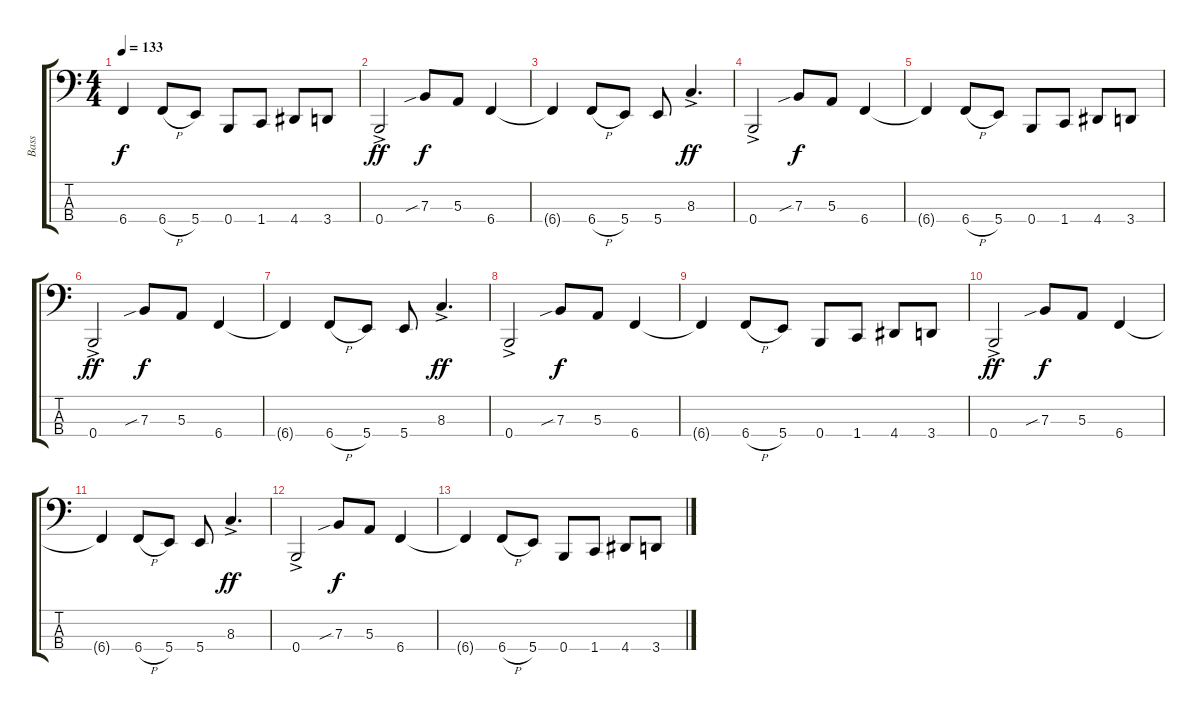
\track ("Bass" "Bass") {instrument electricbassfinger}
\staff {score tabs}
\tuning (D2 A1 E1 B0) {hide}
\ts (4 4)
\tempo 133
\clef f4
\ks c
6.4{t}.4{dy f} 6.4{h}.8 5.4.8 0.4.8 1.4.8 4.4.8 3.4.8 |
0.4{ac}.2{dy ff} 7.3{sib}.8{dy f} 5.3.8 6.4.4 |
6.4{t}.4 6.4{h}.8 5.4.8 5.4.8 8.3{ac}.4{d dy ff} |
0.4{ac}.2 7.3{sib}.8{dy f} 5.3.8 6.4.4 |
6.4{t}.4 6.4{h}.8 5.4.8 0.4.8 1.4.8 4.4.8 3.4.8 |
0.4{ac}.2{dy ff} 7.3{sib}.8{dy f} 5.3.8 6.4.4 |
6.4{t}.4 6.4{h}.8 5.4.8 5.4.8 8.3{ac}.4{d dy ff} |
0.4{ac}.2 7.3{sib}.8{dy f} 5.3.8 6.4.4 |
6.4{t}.4 6.4{h}.8 5.4.8 0.4.8 1.4.8 4.4.8 3.4.8 |
0.4{ac}.2{dy ff} 7.3{sib}.8{dy f} 5.3.8 6.4.4 |
6.4{t}.4 6.4{h}.8 5.4.8 5.4.8 8.3{ac}.4{d dy ff} |
0.4{ac}.2 7.3{sib}.8{dy f} 5.3.8 6.4.4 |
6.4{t}.4 6.4{h}.8 5.4.8 0.4.8 1.4.8 4.4.8 3.4.8
